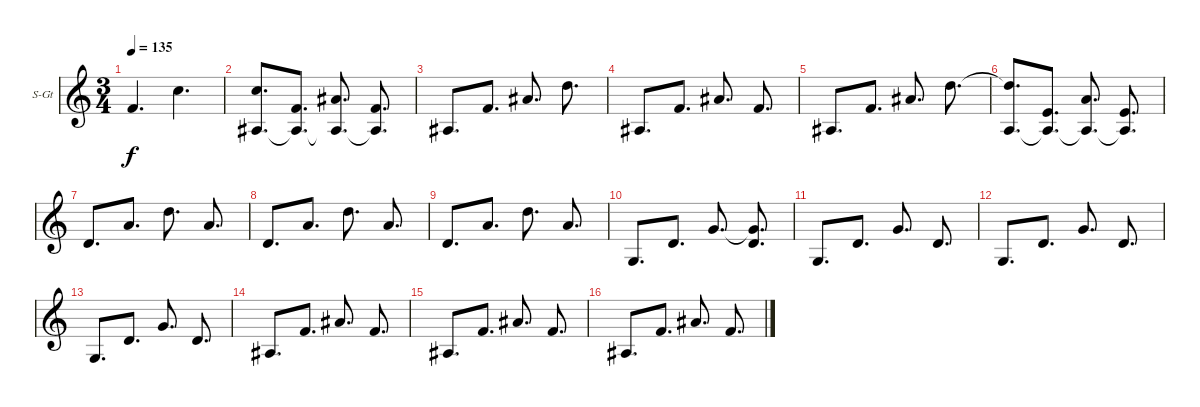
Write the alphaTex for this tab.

\bracketExtendMode groupsimilarinstruments
\firstSystemTrackNameOrientation horizontal
\otherSystemsTrackNameOrientation horizontal
\track ("Äîðîæêà 2" "S-Gt") {instrument acousticgrandpiano}
\staff {score}
\tuning (E4 B3 G3 D3 A2 E2)
\displaytranspose 12
\ts (3 4)
\tempo 135
\clef g2
\ks c
13.6.4{d dy f} 15.5.4{d} |
(15.5 6.6).8{d} (8.5 6.6{t}).8{d} (8.4 6.6{t}).8{d} (8.5 6.6{t}).8{d} |
6.6.8{d} 8.5.8{d} 8.4.8{d} 12.4.8{d} |
6.6.8{d} 8.5.8{d} 8.4.8{d} 8.5.8{d} |
6.6.8{d} 8.5.8{d} 8.4.8{d} 12.4.8{d} |
(12.4{t} 5.6).8{d} (7.5 5.6{t}).8{d} (7.4 5.6{t}).8{d} (7.5 5.6{t}).8{d} |
10.6.8{d} 12.5.8{d} 12.4.8{d} 12.5.8{d} |
10.6.8{d} 12.5.8{d} 12.4.8{d} 12.5.8{d} |
10.6.8{d} 12.5.8{d} 12.4.8{d} 12.5.8{d} |
3.6.8{d} 5.5.8{d} 5.4.8{d} (5.4{t} 5.5).8{d} |
3.6.8{d} 5.5.8{d} 5.4.8{d} 5.5.8{d} |
3.6.8{d} 5.5.8{d} 5.4.8{d} 5.5.8{d} |
3.6.8{d} 5.5.8{d} 5.4.8{d} 5.5.8{d} |
6.6.8{d} 8.5.8{d} 8.4.8{d} 8.5.8{d} |
6.6.8{d} 8.5.8{d} 8.4.8{d} 8.5.8{d} |
6.6.8{d} 8.5.8{d} 8.4.8{d} 8.5.8{d}
